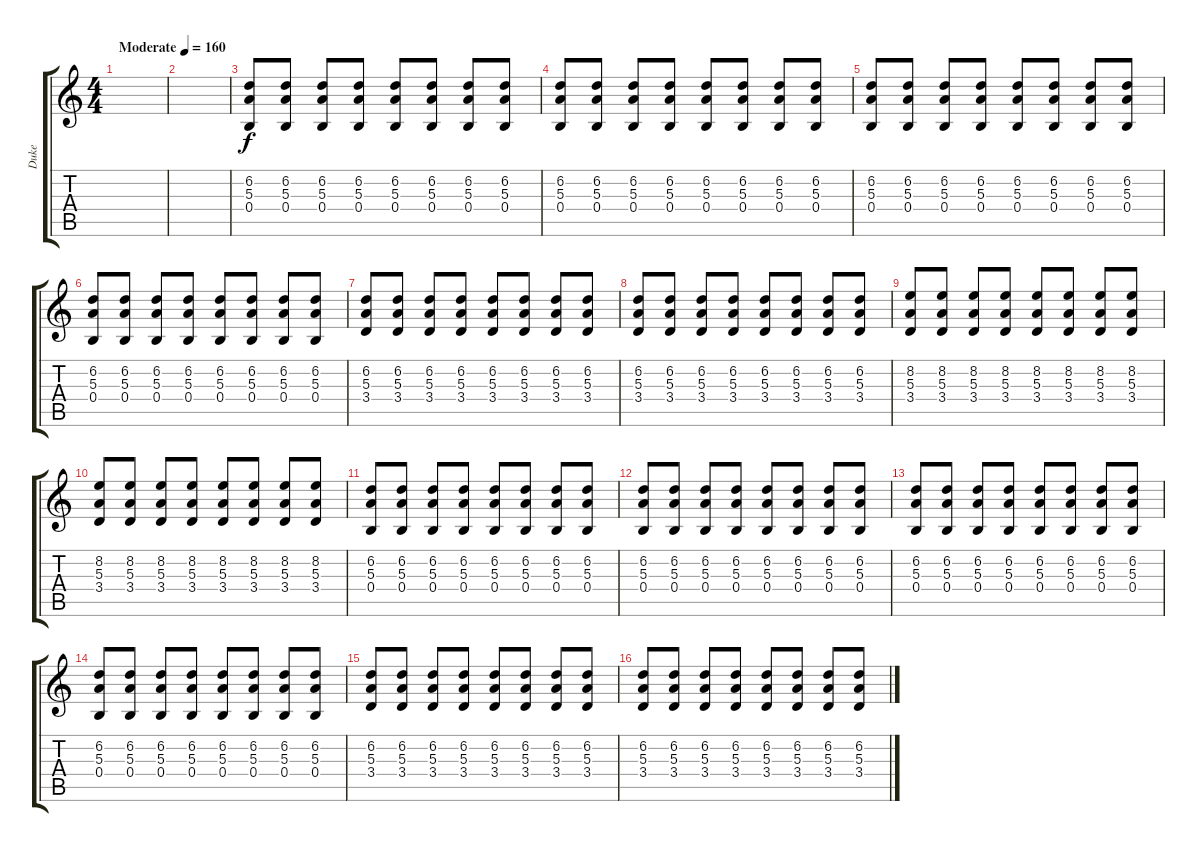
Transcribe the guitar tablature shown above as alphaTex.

\track ("Duke" "Duke") {instrument overdrivenguitar}
\staff {score tabs}
\tuning (Db4 Ab3 E3 B2 Gb2 B1) {hide}
\ts (4 4)
\tempo (160 "Moderate")
\clef g2
\ks c
|
|
(6.2 5.3 0.4).8 (6.2 5.3 0.4).8 (6.2 5.3 0.4).8 (6.2 5.3 0.4).8 (6.2 5.3 0.4).8 (6.2 5.3 0.4).8 (6.2 5.3 0.4).8 (6.2 5.3 0.4).8 |
(6.2 5.3 0.4).8 (6.2 5.3 0.4).8 (6.2 5.3 0.4).8 (6.2 5.3 0.4).8 (6.2 5.3 0.4).8 (6.2 5.3 0.4).8 (6.2 5.3 0.4).8 (6.2 5.3 0.4).8 |
(6.2 5.3 0.4).8 (6.2 5.3 0.4).8 (6.2 5.3 0.4).8 (6.2 5.3 0.4).8 (6.2 5.3 0.4).8 (6.2 5.3 0.4).8 (6.2 5.3 0.4).8 (6.2 5.3 0.4).8 |
(6.2 5.3 0.4).8 (6.2 5.3 0.4).8 (6.2 5.3 0.4).8 (6.2 5.3 0.4).8 (6.2 5.3 0.4).8 (6.2 5.3 0.4).8 (6.2 5.3 0.4).8 (6.2 5.3 0.4).8 |
(6.2 5.3 3.4).8 (6.2 5.3 3.4).8 (6.2 5.3 3.4).8 (6.2 5.3 3.4).8 (6.2 5.3 3.4).8 (6.2 5.3 3.4).8 (6.2 5.3 3.4).8 (6.2 5.3 3.4).8 |
(6.2 5.3 3.4).8 (6.2 5.3 3.4).8 (6.2 5.3 3.4).8 (6.2 5.3 3.4).8 (6.2 5.3 3.4).8 (6.2 5.3 3.4).8 (6.2 5.3 3.4).8 (6.2 5.3 3.4).8 |
(8.2 5.3 3.4).8 (8.2 5.3 3.4).8 (8.2 5.3 3.4).8 (8.2 5.3 3.4).8 (8.2 5.3 3.4).8 (8.2 5.3 3.4).8 (8.2 5.3 3.4).8 (8.2 5.3 3.4).8 |
(8.2 5.3 3.4).8 (8.2 5.3 3.4).8 (8.2 5.3 3.4).8 (8.2 5.3 3.4).8 (8.2 5.3 3.4).8 (8.2 5.3 3.4).8 (8.2 5.3 3.4).8 (8.2 5.3 3.4).8 |
(6.2 5.3 0.4).8 (6.2 5.3 0.4).8 (6.2 5.3 0.4).8 (6.2 5.3 0.4).8 (6.2 5.3 0.4).8 (6.2 5.3 0.4).8 (6.2 5.3 0.4).8 (6.2 5.3 0.4).8 |
(6.2 5.3 0.4).8 (6.2 5.3 0.4).8 (6.2 5.3 0.4).8 (6.2 5.3 0.4).8 (6.2 5.3 0.4).8 (6.2 5.3 0.4).8 (6.2 5.3 0.4).8 (6.2 5.3 0.4).8 |
(6.2 5.3 0.4).8 (6.2 5.3 0.4).8 (6.2 5.3 0.4).8 (6.2 5.3 0.4).8 (6.2 5.3 0.4).8 (6.2 5.3 0.4).8 (6.2 5.3 0.4).8 (6.2 5.3 0.4).8 |
(6.2 5.3 0.4).8 (6.2 5.3 0.4).8 (6.2 5.3 0.4).8 (6.2 5.3 0.4).8 (6.2 5.3 0.4).8 (6.2 5.3 0.4).8 (6.2 5.3 0.4).8 (6.2 5.3 0.4).8 |
(6.2 5.3 3.4).8 (6.2 5.3 3.4).8 (6.2 5.3 3.4).8 (6.2 5.3 3.4).8 (6.2 5.3 3.4).8 (6.2 5.3 3.4).8 (6.2 5.3 3.4).8 (6.2 5.3 3.4).8 |
(6.2 5.3 3.4).8 (6.2 5.3 3.4).8 (6.2 5.3 3.4).8 (6.2 5.3 3.4).8 (6.2 5.3 3.4).8 (6.2 5.3 3.4).8 (6.2 5.3 3.4).8 (6.2 5.3 3.4).8
